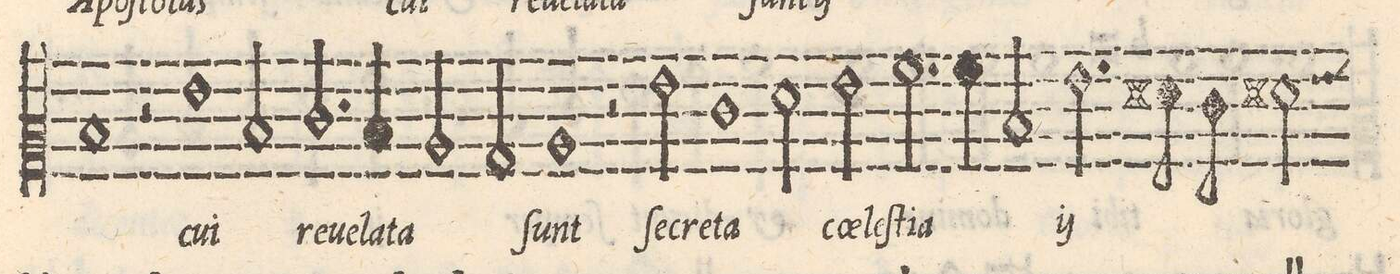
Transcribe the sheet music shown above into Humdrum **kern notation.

**kern	**text
*I"ALTVS	*
*clefC2	*
*k[]	*
*met(C|)	*
*M2/1	*
=44-	=44-
1d	.
2r	.
1g\	cui
=45-	=45-
2d/	re-
2.e/	-ve-
4d/	-la-
=46-	=46-
2cny/	-ta
2B/	.
1c	ſunt
=47-	=47-
2r	.
2g\	ſe-
1e	-cre-
=48-	=48-
2f\	-ta
2g\	cœ-
2.a\	-leſ-
4a\	-ti-
=49-	=49-
2d/	-a
*	*ij
2.g\	cui
8f#X\	re-
8e\	-ve-
*custos:g	*
2f#X\	-la-
=50-	=50-
*-	*-
